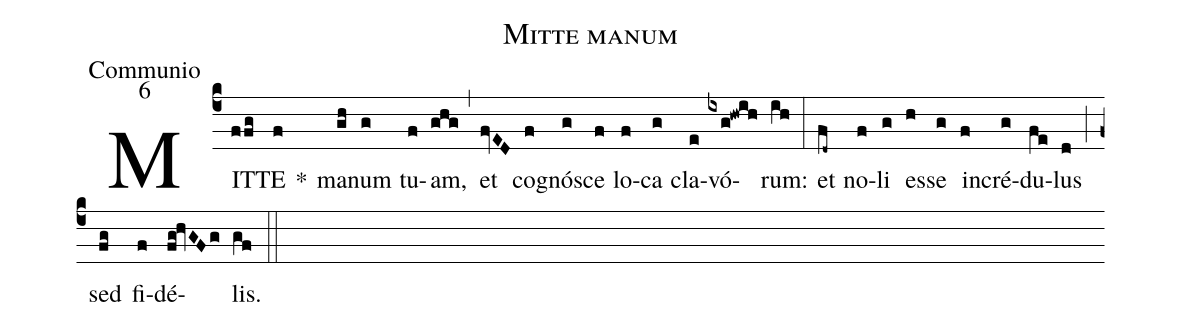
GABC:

name:Mitte manum;
office-part:Communio;
mode:6;
%%
(c4) MIT(ffg)TE(f) *() ma(gh)num(g) tu(f)am,(ghg) (,) et(fvED) co(f)gnó(g)sce(f) lo(f)ca(g) cla(e)vó(ixg!hwih)rum:(ih) (:) et(fd~) no(f)li(g) es(h)se(g) in(f)cré(g)du(fe)lus(d) (;) sed(fg) fi(f)dé(fg!hvGFg)lis.(gf) (::)
